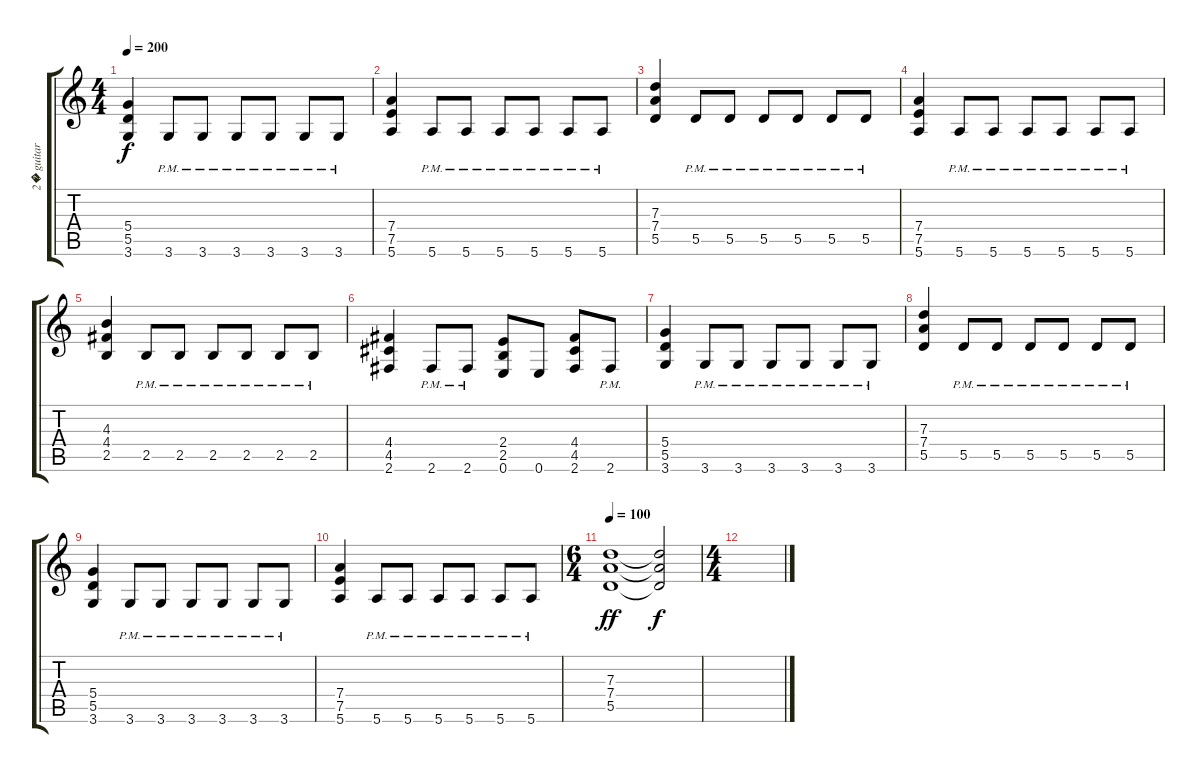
\track ("2� guitar" "2� guitar") {instrument distortionguitar}
\staff {score tabs}
\tuning (E4 B3 G3 D3 A2 E2) {hide}
\ts (4 4)
\tempo 200
\clef g2
\ks c
(5.4 5.5 3.6).4{dy f} 3.6{pm}.8 3.6{pm}.8 3.6{pm}.8 3.6{pm}.8 3.6{pm}.8 3.6{pm}.8 |
(7.4 7.5 5.6).4 5.6{pm}.8 5.6{pm}.8 5.6{pm}.8 5.6{pm}.8 5.6{pm}.8 5.6{pm}.8 |
(7.3 7.4 5.5).4 5.5{pm}.8 5.5{pm}.8 5.5{pm}.8 5.5{pm}.8 5.5{pm}.8 5.5{pm}.8 |
(7.4 7.5 5.6).4 5.6{pm}.8 5.6{pm}.8 5.6{pm}.8 5.6{pm}.8 5.6{pm}.8 5.6{pm}.8 |
(4.3 4.4 2.5).4 2.5{pm}.8 2.5{pm}.8 2.5{pm}.8 2.5{pm}.8 2.5{pm}.8 2.5{pm}.8 |
(4.4 4.5 2.6).4 2.6{pm}.8 2.6{pm}.8 (2.4 2.5 0.6).8 0.6.8 (4.4 4.5 2.6).8 2.6{pm}.8 |
(5.4 5.5 3.6).4 3.6{pm}.8 3.6{pm}.8 3.6{pm}.8 3.6{pm}.8 3.6{pm}.8 3.6{pm}.8 |
(7.3 7.4 5.5).4 5.5{pm}.8 5.5{pm}.8 5.5{pm}.8 5.5{pm}.8 5.5{pm}.8 5.5{pm}.8 |
(5.4 5.5 3.6).4 3.6{pm}.8 3.6{pm}.8 3.6{pm}.8 3.6{pm}.8 3.6{pm}.8 3.6{pm}.8 |
(7.4 7.5 5.6).4 5.6{pm}.8 5.6{pm}.8 5.6{pm}.8 5.6{pm}.8 5.6{pm}.8 5.6{pm}.8 |
\ts (6 4)
\tempo 100
(7.3 7.4 5.5).1{dy ff} (7.3{t} 7.4{t} 5.5{t}).2{dy f} |
\ts (4 4)
